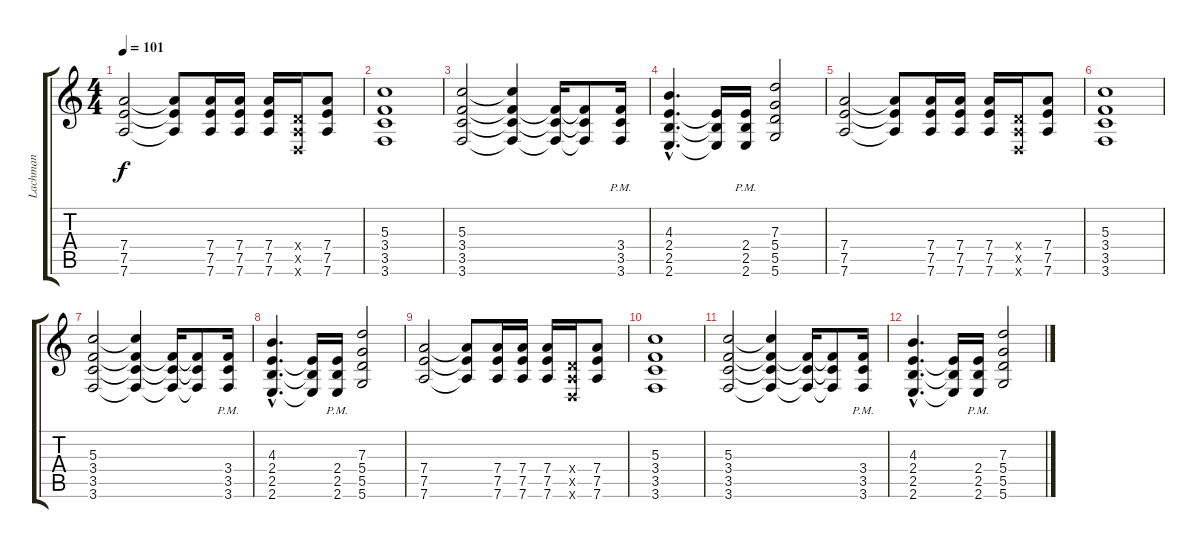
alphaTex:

\track ("Lachman" "Lachman") {instrument distortionguitar}
\staff {score tabs}
\tuning (E4 B3 G3 D3 A2 D2) {hide}
\ts (4 4)
\tempo 101
\clef g2
\ks c
(7.4 7.5 7.6).2{dy f} (7.4{t} 7.5{t} 7.6{t}).8 (7.4 7.5 7.6).16 (7.4 7.5 7.6).16 (7.4 7.5 7.6).16 (0.4{x} 0.5{x} 0.6{x}).16 (7.4 7.5 7.6).8 |
(5.3 3.4 3.5 3.6).1 |
(5.3 3.4 3.5 3.6).2 (5.3{t} 3.4{t} 3.5{t} 3.6{t}).4 (3.4{t} 3.5{t} 3.6{t}).16 (3.4{t} 3.5{t} 3.6{t}).8 (3.4{pm} 3.5{pm} 3.6{pm}).16 |
(4.3{hac} 2.4{hac} 2.5{hac} 2.6{hac}).4{d} (2.4{t} 2.5{t} 2.6{t}).16 (2.4{pm} 2.5{pm} 2.6{pm}).16 (7.3 5.4 5.5 5.6).2 |
(7.4 7.5 7.6).2 (7.4{t} 7.5{t} 7.6{t}).8 (7.4 7.5 7.6).16 (7.4 7.5 7.6).16 (7.4 7.5 7.6).16 (0.4{x} 0.5{x} 0.6{x}).16 (7.4 7.5 7.6).8 |
(5.3 3.4 3.5 3.6).1 |
(5.3 3.4 3.5 3.6).2 (5.3{t} 3.4{t} 3.5{t} 3.6{t}).4 (3.4{t} 3.5{t} 3.6{t}).16 (3.4{t} 3.5{t} 3.6{t}).8 (3.4{pm} 3.5{pm} 3.6{pm}).16 |
(4.3{hac} 2.4{hac} 2.5{hac} 2.6{hac}).4{d} (2.4{t} 2.5{t} 2.6{t}).16 (2.4{pm} 2.5{pm} 2.6{pm}).16 (7.3 5.4 5.5 5.6).2 |
(7.4 7.5 7.6).2 (7.4{t} 7.5{t} 7.6{t}).8 (7.4 7.5 7.6).16 (7.4 7.5 7.6).16 (7.4 7.5 7.6).16 (0.4{x} 0.5{x} 0.6{x}).16 (7.4 7.5 7.6).8 |
(5.3 3.4 3.5 3.6).1 |
(5.3 3.4 3.5 3.6).2 (5.3{t} 3.4{t} 3.5{t} 3.6{t}).4 (3.4{t} 3.5{t} 3.6{t}).16 (3.4{t} 3.5{t} 3.6{t}).8 (3.4{pm} 3.5{pm} 3.6{pm}).16 |
(4.3{hac} 2.4{hac} 2.5{hac} 2.6{hac}).4{d} (2.4{t} 2.5{t} 2.6{t}).16 (2.4{pm} 2.5{pm} 2.6{pm}).16 (7.3 5.4 5.5 5.6).2
